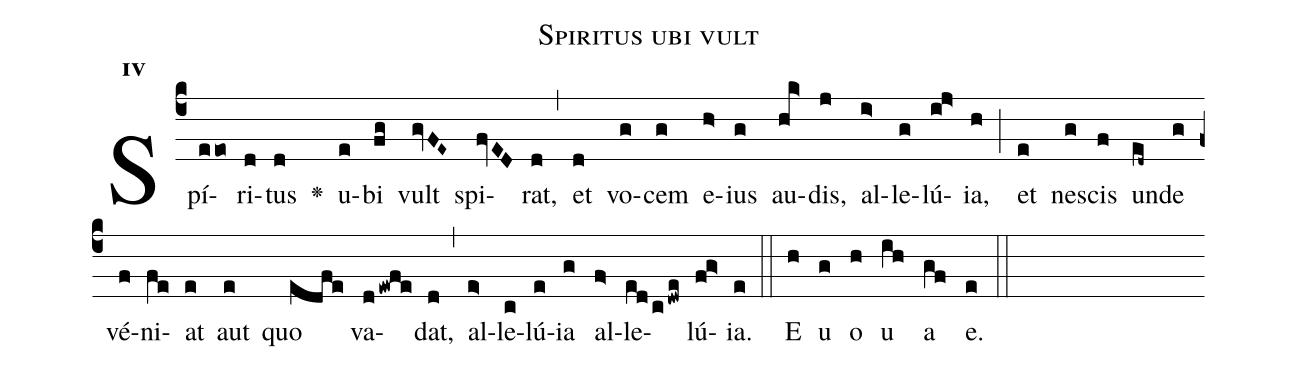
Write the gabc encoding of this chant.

name:Spiritus ubi vult;
office-part:Antiphona;
mode:4;
%%
initial-style: 1;
name: Spiritus ubi vult;
book: Calithes.it;
occasion: Dominica Pentecostes;
office-part: Officium Lectionis Ant 1;
user-notes: ;
commentary: ;
annotation: 4e;
centering-scheme: english;
fontsize: 12;
font: OFLSortsMillGoudy;
height: 11;
width: 4.5;
%%
(c4)Spí(eeo)ri(d)tus(d) <v>\greheightstar</v>() u(e)bi(fg) vult(gvFE~) spi(fvED)rat,(d) (,) et(d) vo(g)cem(g) e(h>)ius(g) au(hk>)dis,(j) al(i>)le(g)lú(ij>)ia,(h) (;) et(e) ne(g)scis(f) un(ed~)de(g) vé(f)ni(fe)at(e) aut(e) quo(edfe) va(dewfe)dat,(d) (,) al(e>)le(c)lú(e)ia(g)  al(f>)le(ed/cdwe)lú(fg>)ia.(e) (::) E(h) u(g) o(h) u(ih) a(gf) e.(e) (::)
